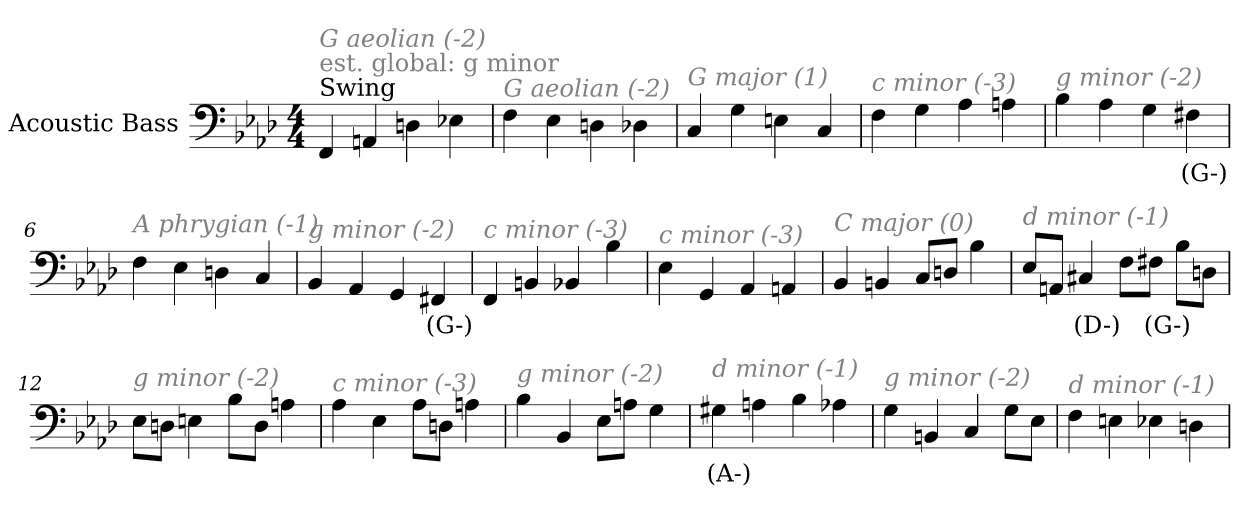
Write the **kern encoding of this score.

**kern	**text
*part1	*part1
*staff1	*staff1
*I"Acoustic Bass	*
*clefF4	*
*ITrd7c12	*
*k[b-e-a-d-]	*
*A-:	*
*M4/4	*
*MM121	*
=1	=1
!LO:TX:a:t=Swing	!
!LO:TX:a:color=#808080:t=est. global&colon; g minor	!
!LO:TX:i:color=#808080:t=G aeolian (-2)	!
4FFF	.
4AAAn	.
4DDn	.
4EE-X	.
=2	=2
!LO:TX:i:color=#808080:t=G aeolian (-2)	!
4FF	.
4EE-	.
4DDn	.
4DD-X	.
=3	=3
!LO:TX:i:color=#808080:t=G major (1)	!
4CC	.
4GG	.
4EEn	.
4CC	.
=4	=4
!LO:TX:i:color=#808080:t=c minor (-3)	!
4FF	.
4GG	.
4AA-	.
4AAn	.
=5	=5
!LO:TX:i:color=#808080:t=g minor (-2)	!
4BB-	.
4AA-	.
4GG	.
4FF#Xi	(G-)
=6	=6
!LO:TX:i:color=#808080:t=A phrygian (-1)	!
4FF	.
4EE-	.
4DDn	.
4CC	.
=7	=7
!LO:TX:i:color=#808080:t=g minor (-2)	!
4BBB-	.
4AAA-	.
4GGG	.
4FFF#Xi	(G-)
=8	=8
!LO:TX:i:color=#808080:t=c minor (-3)	!
4FFF	.
4BBBn	.
4BBB-X	.
4BB-	.
=9	=9
!LO:TX:i:color=#808080:t=c minor (-3)	!
4EE-	.
4GGG	.
4AAA-	.
4AAAn	.
=10	=10
!LO:TX:i:color=#808080:t=C major (0)	!
4BBB-	.
4BBBn	.
8CCL	.
8DDnJ	.
4BB-	.
=11	=11
!LO:TX:i:color=#808080:t=d minor (-1)	!
8EE-L	.
8AAAnJ	.
4CC#Xi	(D-)
8FFL	.
8FF#XiJ	(G-)
8BB-L	.
8DDnJ	.
=12	=12
!LO:TX:i:color=#808080:t=g minor (-2)	!
8EE-L	.
8DDnJ	.
4EEn	.
8BB-L	.
8DDJ	.
4AAn	.
=13	=13
!LO:TX:i:color=#808080:t=c minor (-3)	!
4AA-	.
4EE-	.
8AA-L	.
8DDnJ	.
4AAn	.
=14	=14
!LO:TX:i:color=#808080:t=g minor (-2)	!
4BB-	.
4BBB-	.
8EE-L	.
8AAnJ	.
4GG	.
=15	=15
!LO:TX:i:color=#808080:t=d minor (-1)	!
4GG#Xi	(A-)
4AAn	.
4BB-	.
4AA-Xj	.
=16	=16
!LO:TX:i:color=#808080:t=g minor (-2)	!
4GG	.
4BBBn	.
4CC	.
8GGL	.
8EE-J	.
=17	=17
!LO:TX:i:color=#808080:t=d minor (-1)	!
4FF	.
4EEn	.
4EE-X	.
4DDn	.
=	=
*-	*-
